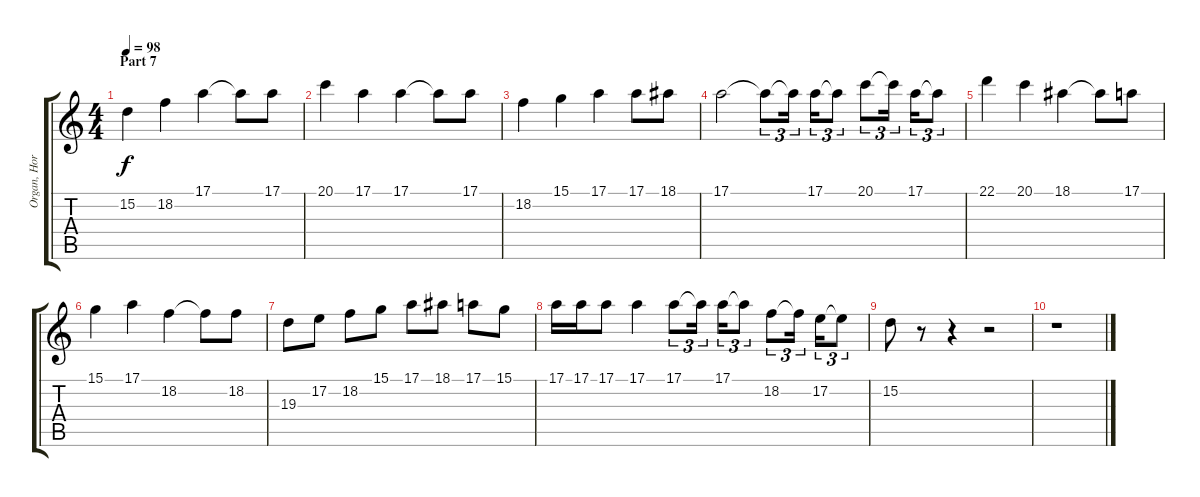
\track ("Organ, Horn, Vibraphone" "Organ, Hor") {instrument churchorgan}
\staff {score tabs}
\tuning (E4 B3 G3 D3 A2 E2) {hide}
\ts (4 4)
\section ("" "Part 7")
\tempo 98
\clef g2
\ks c
15.2.4{dy f} 18.2.4 17.1.4 17.1{t}.8 17.1.8 |
20.1.4 17.1.4 17.1.4 17.1{t}.8 17.1.8 |
18.2.4 15.1.4 17.1.4 17.1.8 18.1.8 |
17.1.2 17.1{t}.8{tu (3 2)} 17.1{t}.16{tu (3 2)} 17.1.16{tu (3 2)} 17.1{t}.8{tu (3 2)} 20.1.8{tu (3 2)} 20.1{t}.16{tu (3 2)} 17.1.16{tu (3 2)} 17.1{t}.8{tu (3 2)} |
22.1.4 20.1.4 18.1.4 18.1{t}.8 17.1.8 |
15.1.4 17.1.4 18.2.4 18.2{t}.8 18.2.8 |
19.3.8 17.2.8 18.2.8 15.1.8 17.1.8 18.1.8 17.1.8 15.1.8 |
17.1.16 17.1.16 17.1.8 17.1.4 17.1.8{tu (3 2)} 17.1{t}.16{tu (3 2)} 17.1.16{tu (3 2)} 17.1{t}.8{tu (3 2)} 18.2.8{tu (3 2)} 18.2{t}.16{tu (3 2)} 17.2.16{tu (3 2)} 17.2{t}.8{tu (3 2)} |
15.2.8 r.8 r.4 r.2 |
r.1
